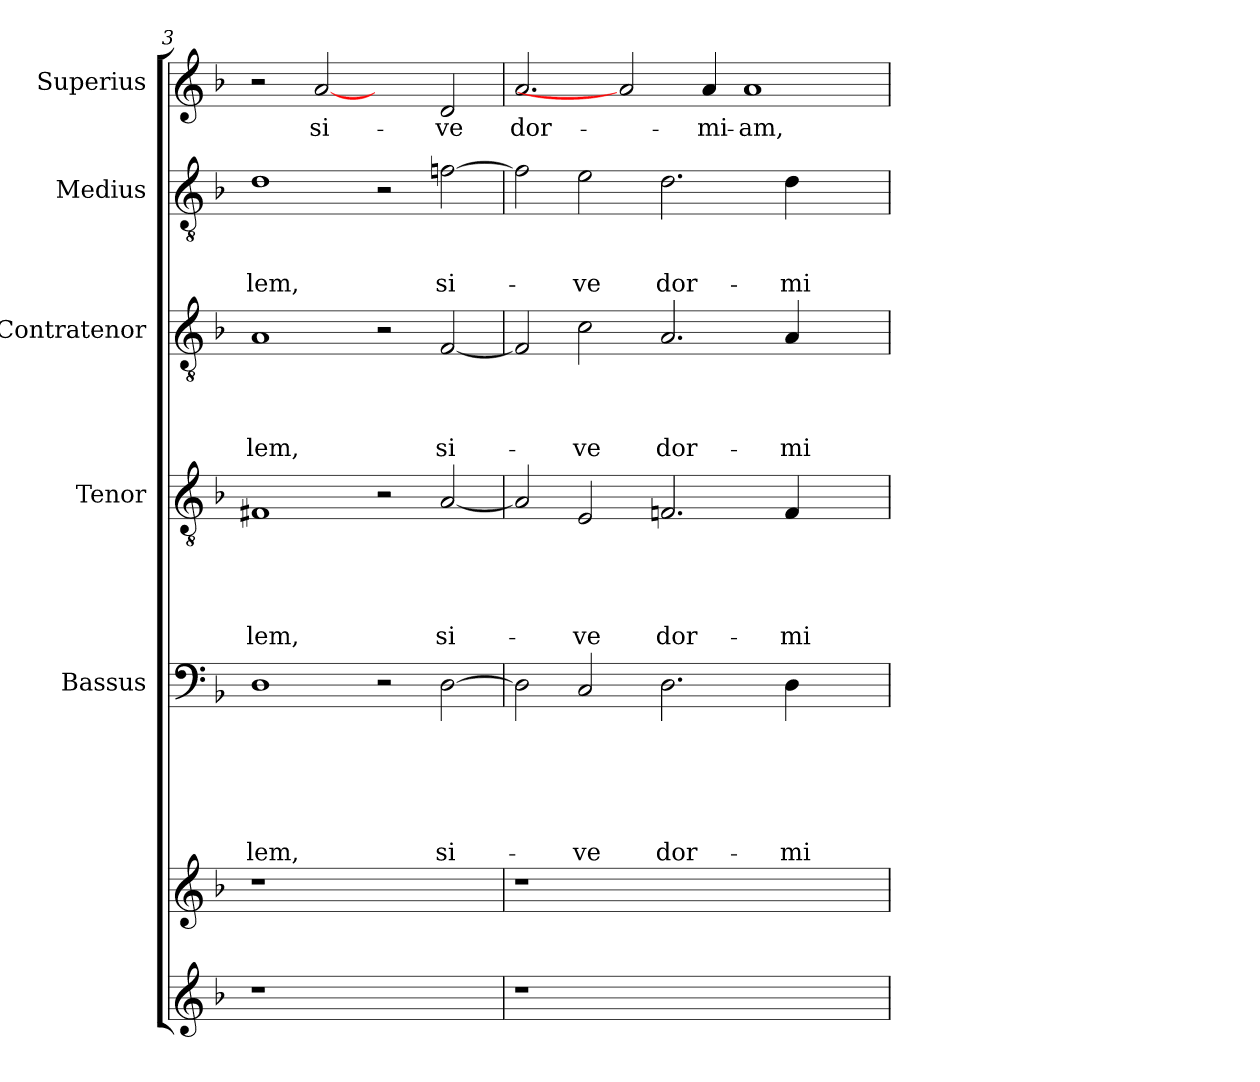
**kern	**kern	**kern	**text	**text	**text	**text	**text	**text	**kern	**text	**text	**text	**text	**text	**kern	**text	**text	**text	**text	**kern	**text	**text	**text	**kern	**text
*part7	*part6	*part5	*part5	*part5	*part5	*part5	*part5	*part5	*part4	*part4	*part4	*part4	*part4	*part4	*part3	*part3	*part3	*part3	*part3	*part2	*part2	*part2	*part2	*part1	*part1
*staff7	*staff6	*staff5	*staff5	*staff5	*staff5	*staff5	*staff5	*staff5	*staff4	*staff4	*staff4	*staff4	*staff4	*staff4	*staff3	*staff3	*staff3	*staff3	*staff3	*staff2	*staff2	*staff2	*staff2	*staff1	*staff1
*	*	*I"Bassus	*	*	*	*	*	*	*I"Tenor	*	*	*	*	*	*I"Contratenor	*	*	*	*	*I"Medius	*	*	*	*I"Superius	*
*clefG2	*clefG2	*clefF4	*	*	*	*	*	*	*clefGv2	*	*	*	*	*	*clefGv2	*	*	*	*	*clefGv2	*	*	*	*clefG2	*
*k[b-]	*k[b-]	*k[b-]	*	*	*	*	*	*	*k[b-]	*	*	*	*	*	*k[b-]	*	*	*	*	*k[b-]	*	*	*	*k[b-]	*
*F:	*F:	*F:	*	*	*	*	*	*	*F:	*	*	*	*	*	*F:	*	*	*	*	*F:	*	*	*	*F:	*
=3	=3	=3	=3	=3	=3	=3	=3	=3	=3	=3	=3	=3	=3	=3	=3	=3	=3	=3	=3	=3	=3	=3	=3	=3	=3
!	!	!	!	!	!	!	!	!LO:LY:b	!	!	!	!	!	!LO:LY:b	!	!	!	!	!LO:LY:b	!	!	!	!LO:LY:b	!	!
1r	1r	1D	.	.	.	.	.	-lem,	1F#X	.	.	.	.	-lem,	1A	.	.	.	-lem,	1d	.	.	-lem,	2r	.
!	!	!	!	!	!	!	!	!	!	!	!	!	!	!	!	!	!	!	!	!	!	!	!	!	!LO:LY:b
.	.	.	.	.	.	.	.	.	.	.	.	.	.	.	.	.	.	.	.	.	.	.	.	[2a	si-
1ryy	1ryy	2r	.	.	.	.	.	.	2r	.	.	.	.	.	2r	.	.	.	.	2r	.	.	.	2ryy	.
!	!	!	!	!	!	!	!	!LO:LY:b	!	!	!	!	!	!LO:LY:b	!	!	!	!	!LO:LY:b	!	!	!	!LO:LY:b	!	!LO:LY:b
.	.	[>2D\	.	.	.	.	.	si-	[<2A/	.	.	.	.	si-	[<2F/	.	.	.	si-	[>2fn\	.	.	si-	2d/	-ve
=4	=4	=4	=4	=4	=4	=4	=4	=4	=4	=4	=4	=4	=4	=4	=4	=4	=4	=4	=4	=4	=4	=4	=4	=4	=4
!	!	!	!	!	!	!	!	!	!	!	!	!	!	!	!	!	!	!	!	!	!	!	!	!	!LO:LY:b
1r	1r	2D\]	.	.	.	.	.	.	2A/]	.	.	.	.	.	2F/]	.	.	.	.	2f\]	.	.	.	2.a/	dor-
!	!	!	!	!	!	!	!	!LO:LY:b	!	!	!	!	!	!LO:LY:b	!	!	!	!	!LO:LY:b	!	!	!	!LO:LY:b	!	!
.	.	2C/	.	.	.	.	.	-ve	2E/	.	.	.	.	-ve	2c\	.	.	.	-ve	2e\	.	.	-ve	.	.
.	.	.	.	.	.	.	.	.	.	.	.	.	.	.	.	.	.	.	.	.	.	.	.	2a]	.
!	!	!	!	!	!	!	!	!LO:LY:b	!	!	!	!	!	!LO:LY:b	!	!	!	!	!LO:LY:b	!	!	!	!LO:LY:b	!	!
1.ryy	1.ryy	2.D\	.	.	.	.	.	dor-	2.Fn/	.	.	.	.	dor-	2.A/	.	.	.	dor-	2.d\	.	.	dor-	.	.
!	!	!	!	!	!	!	!	!	!	!	!	!	!	!	!	!	!	!	!	!	!	!	!	!	!LO:LY:b
.	.	.	.	.	.	.	.	.	.	.	.	.	.	.	.	.	.	.	.	.	.	.	.	4a/	-mi-
!	!	!	!	!	!	!	!	!	!	!	!	!	!	!	!	!	!	!	!	!	!	!	!	!	!LO:LY:b
.	.	.	.	.	.	.	.	.	.	.	.	.	.	.	.	.	.	.	.	.	.	.	.	1a	-am,
!	!	!	!	!	!	!	!	!LO:LY:b	!	!	!	!	!	!LO:LY:b	!	!	!	!	!LO:LY:b	!	!	!	!LO:LY:b	!	!
.	.	4D\	.	.	.	.	.	-mi-	4F/	.	.	.	.	-mi-	4A/	.	.	.	-mi-	4d\	.	.	-mi-	.	.
.	.	2ryy	.	.	.	.	.	.	2ryy	.	.	.	.	.	2ryy	.	.	.	.	2ryy	.	.	.	.	.
=	=	=	=	=	=	=	=	=	=	=	=	=	=	=	=	=	=	=	=	=	=	=	=	=	=
*-	*-	*-	*-	*-	*-	*-	*-	*-	*-	*-	*-	*-	*-	*-	*-	*-	*-	*-	*-	*-	*-	*-	*-	*-	*-
